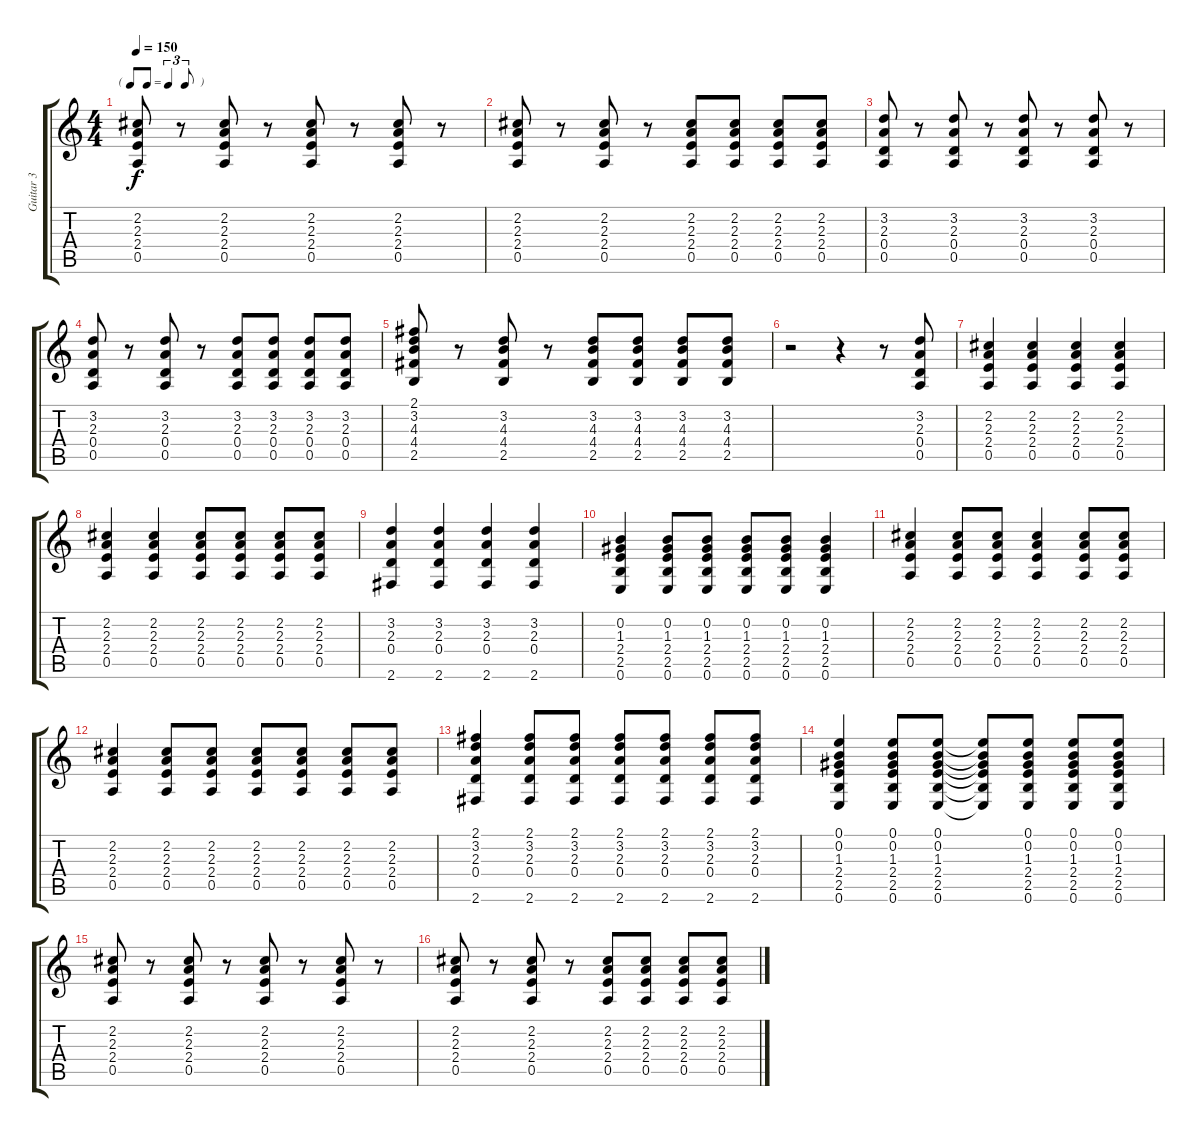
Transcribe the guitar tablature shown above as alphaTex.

\track ("Guitar 3" "Guitar 3") {instrument distortionguitar}
\staff {score tabs}
\tuning (E4 B3 G3 D3 A2 E2) {hide}
\ts (4 4)
\tf triplet8th
\tempo 150
\clef g2
\ks c
(2.2 2.3 2.4 0.5).8{dy f} r.8 (2.2 2.3 2.4 0.5).8 r.8 (2.2 2.3 2.4 0.5).8 r.8 (2.2 2.3 2.4 0.5).8 r.8 |
(2.2 2.3 2.4 0.5).8 r.8 (2.2 2.3 2.4 0.5).8 r.8 (2.2 2.3 2.4 0.5).8 (2.2 2.3 2.4 0.5).8 (2.2 2.3 2.4 0.5).8 (2.2 2.3 2.4 0.5).8 |
(3.2 2.3 0.4 0.5).8 r.8 (3.2 2.3 0.4 0.5).8 r.8 (3.2 2.3 0.4 0.5).8 r.8 (3.2 2.3 0.4 0.5).8 r.8 |
(3.2 2.3 0.4 0.5).8 r.8 (3.2 2.3 0.4 0.5).8 r.8 (3.2 2.3 0.4 0.5).8 (3.2 2.3 0.4 0.5).8 (3.2 2.3 0.4 0.5).8 (3.2 2.3 0.4 0.5).8 |
(2.1 3.2 4.3 4.4 2.5).8 r.8 (3.2 4.3 4.4 2.5).8 r.8 (3.2 4.3 4.4 2.5).8 (3.2 4.3 4.4 2.5).8 (3.2 4.3 4.4 2.5).8 (3.2 4.3 4.4 2.5).8 |
r.2 r.4 r.8 (3.2 2.3 0.4 0.5).8 |
(2.2 2.3 2.4 0.5).4 (2.2 2.3 2.4 0.5).4 (2.2 2.3 2.4 0.5).4 (2.2 2.3 2.4 0.5).4 |
(2.2 2.3 2.4 0.5).4 (2.2 2.3 2.4 0.5).4 (2.2 2.3 2.4 0.5).8 (2.2 2.3 2.4 0.5).8 (2.2 2.3 2.4 0.5).8 (2.2 2.3 2.4 0.5).8 |
(3.2 2.3 0.4 2.6).4 (3.2 2.3 0.4 2.6).4 (3.2 2.3 0.4 2.6).4 (3.2 2.3 0.4 2.6).4 |
(0.2 1.3 2.4 2.5 0.6).4 (0.2 1.3 2.4 2.5 0.6).8 (0.2 1.3 2.4 2.5 0.6).8 (0.2 1.3 2.4 2.5 0.6).8 (0.2 1.3 2.4 2.5 0.6).8 (0.2 1.3 2.4 2.5 0.6).4 |
(2.2 2.3 2.4 0.5).4 (2.2 2.3 2.4 0.5).8 (2.2 2.3 2.4 0.5).8 (2.2 2.3 2.4 0.5).4 (2.2 2.3 2.4 0.5).8 (2.2 2.3 2.4 0.5).8 |
(2.2 2.3 2.4 0.5).4 (2.2 2.3 2.4 0.5).8 (2.2 2.3 2.4 0.5).8 (2.2 2.3 2.4 0.5).8 (2.2 2.3 2.4 0.5).8 (2.2 2.3 2.4 0.5).8 (2.2 2.3 2.4 0.5).8 |
(2.1 3.2 2.3 0.4 2.6).4 (2.1 3.2 2.3 0.4 2.6).8 (2.1 3.2 2.3 0.4 2.6).8 (2.1 3.2 2.3 0.4 2.6).8 (2.1 3.2 2.3 0.4 2.6).8 (2.1 3.2 2.3 0.4 2.6).8 (2.1 3.2 2.3 0.4 2.6).8 |
(0.1 0.2 1.3 2.4 2.5 0.6).4 (0.1 0.2 1.3 2.4 2.5 0.6).8 (0.1 0.2 1.3 2.4 2.5 0.6).8 (0.1{t} 0.2{t} 1.3{t} 2.4{t} 2.5{t} 0.6{t}).8 (0.1 0.2 1.3 2.4 2.5 0.6).8 (0.1 0.2 1.3 2.4 2.5 0.6).8 (0.1 0.2 1.3 2.4 2.5 0.6).8 |
(2.2 2.3 2.4 0.5).8 r.8 (2.2 2.3 2.4 0.5).8 r.8 (2.2 2.3 2.4 0.5).8 r.8 (2.2 2.3 2.4 0.5).8 r.8 |
(2.2 2.3 2.4 0.5).8 r.8 (2.2 2.3 2.4 0.5).8 r.8 (2.2 2.3 2.4 0.5).8 (2.2 2.3 2.4 0.5).8 (2.2 2.3 2.4 0.5).8 (2.2 2.3 2.4 0.5).8
